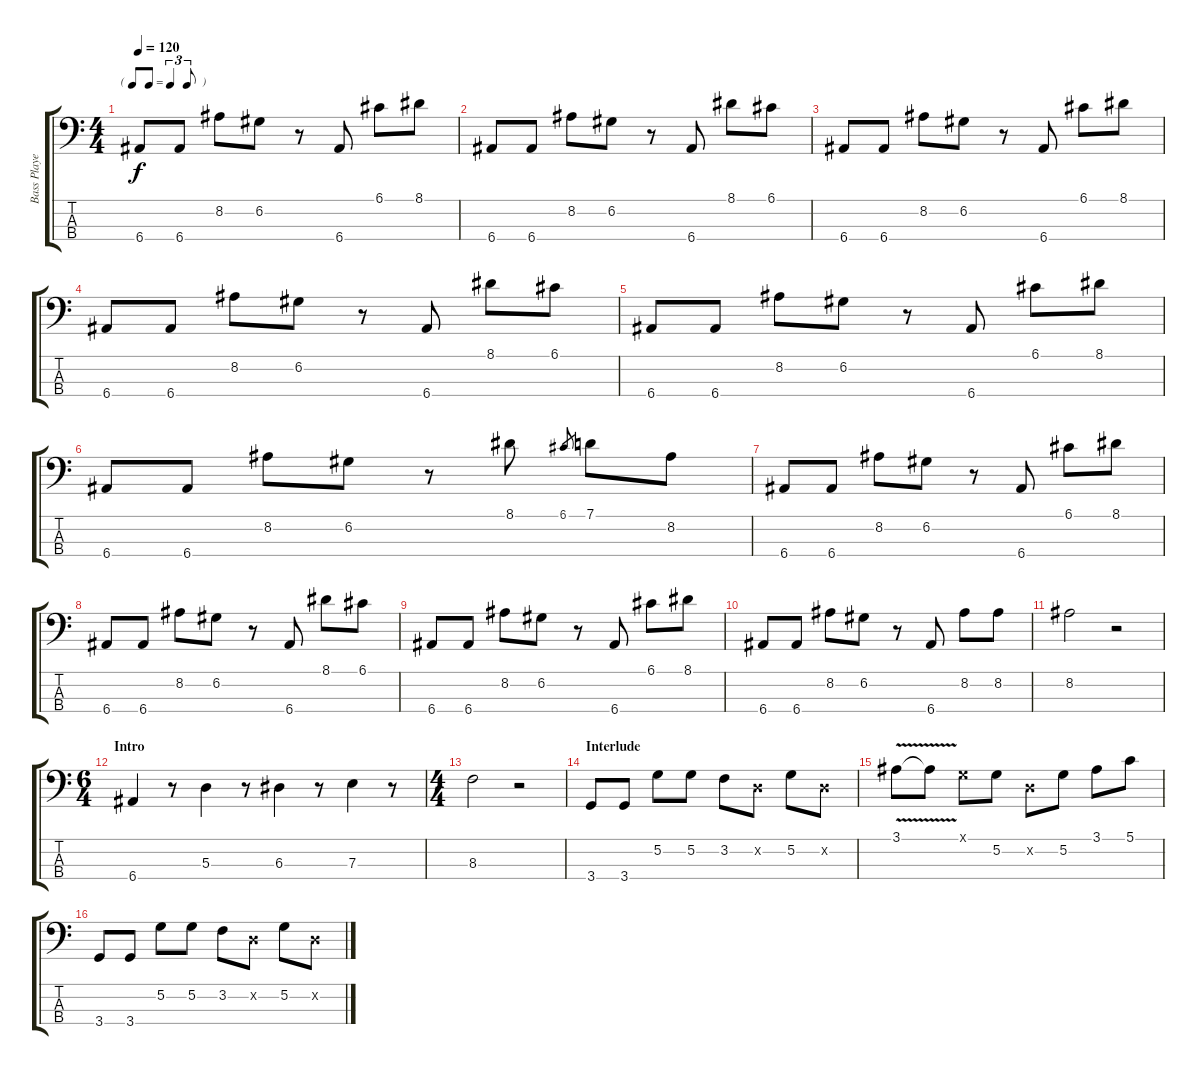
\track ("Bass Player" "Bass Playe") {instrument acousticguitarsteel}
\staff {score tabs}
\tuning (G2 D2 A1 E1) {hide}
\ts (4 4)
\tf triplet8th
\tempo 120
\clef f4
\ks c
6.4.8{dy f} 6.4.8 8.2.8 6.2.8 r.8 6.4.8 6.1.8 8.1.8 |
6.4.8 6.4.8 8.2.8 6.2.8 r.8 6.4.8 8.1.8 6.1.8 |
6.4.8 6.4.8 8.2.8 6.2.8 r.8 6.4.8 6.1.8 8.1.8 |
6.4.8 6.4.8 8.2.8 6.2.8 r.8 6.4.8 8.1.8 6.1.8 |
6.4.8 6.4.8 8.2.8 6.2.8 r.8 6.4.8 6.1.8 8.1.8 |
6.4.8 6.4.8 8.2.8 6.2.8 r.8 8.1.8{volume 16} 6.1.8{gr} 7.1.8 8.2.8 |
6.4.8{volume 13} 6.4.8 8.2.8 6.2.8 r.8 6.4.8 6.1.8 8.1.8 |
6.4.8 6.4.8 8.2.8 6.2.8 r.8 6.4.8 8.1.8 6.1.8 |
6.4.8 6.4.8 8.2.8 6.2.8 r.8 6.4.8 6.1.8 8.1.8 |
6.4.8 6.4.8 8.2.8 6.2.8 r.8 6.4.8 8.2.8 8.2.8 |
8.2.2 r.2 |
\ts (6 4)
\section ("" "Intro")
6.4.4 r.8 5.3.4 r.8 6.3.4 r.8 7.3.4 r.8 |
\ts (4 4)
8.3.2 r.2 |
\section ("" "Interlude")
3.4.8 3.4.8 5.2.8 5.2.8 3.2.8 0.2{x}.8 5.2.8 0.2{x}.8 |
3.1{v}.8 3.1{t}.8 0.1{x}.8 5.2.8 0.2{x}.8 5.2.8 3.1.8 5.1.8 |
3.4.8 3.4.8 5.2.8 5.2.8 3.2.8 0.2{x}.8 5.2.8 0.2{x}.8
